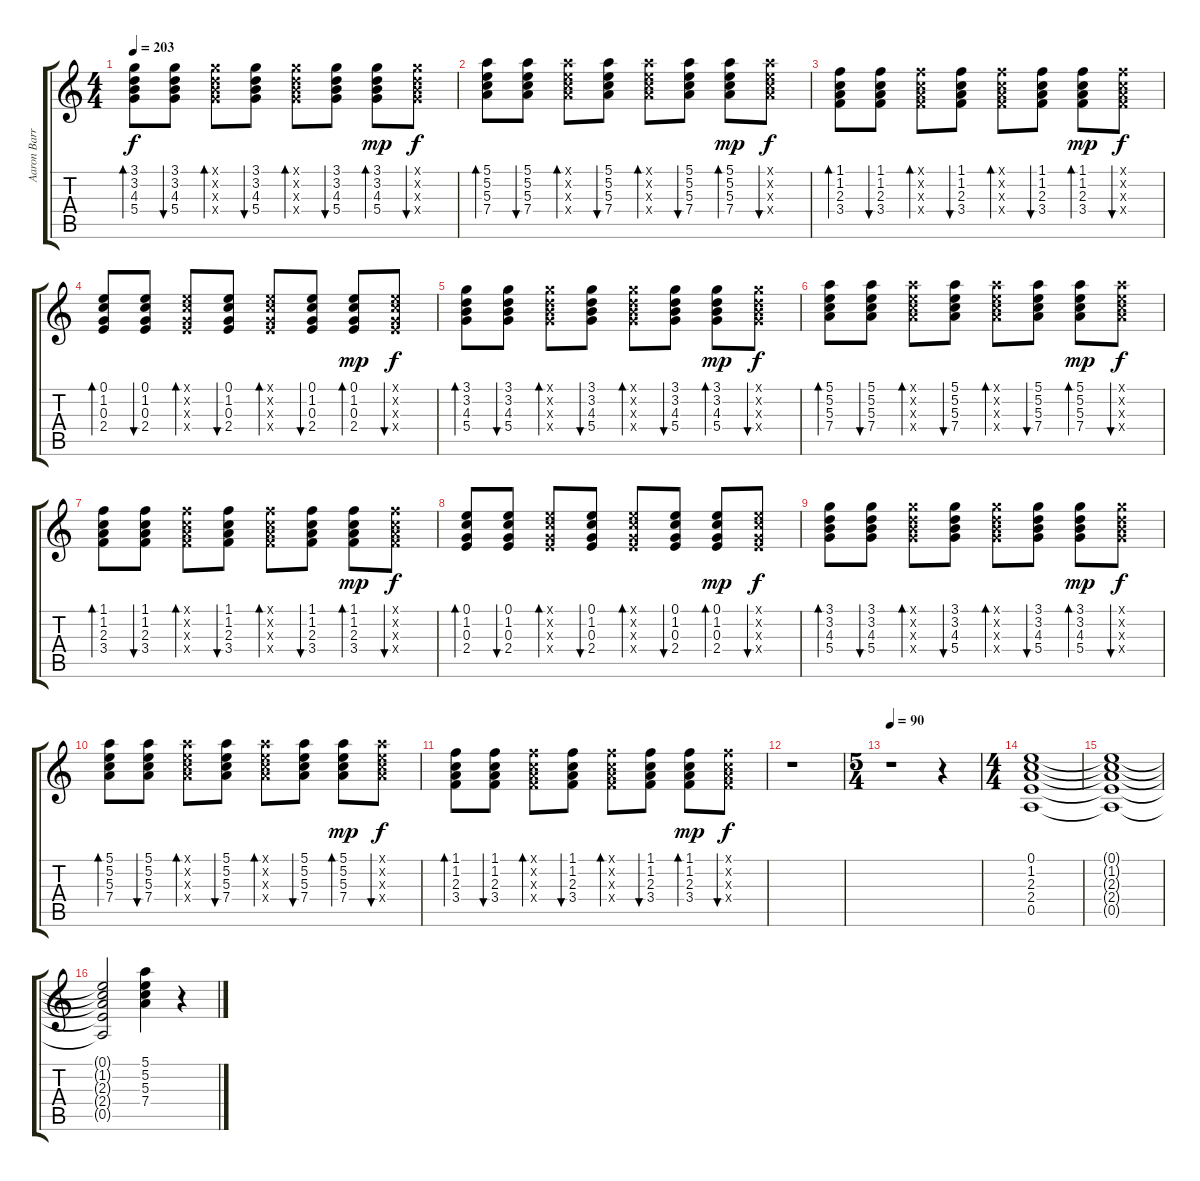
\track ("Aaron Barrett" "Aaron Barr") {instrument electricguitarclean}
\staff {score tabs}
\tuning (E4 B3 G3 D3 A2 E2) {hide}
\ts (4 4)
\tempo 203
\clef g2
\ks c
(3.1 3.2 4.3 5.4).8{bd 60 dy f} (3.1 3.2 4.3 5.4).8{bu 60} (3.1{x} 3.2{x} 4.3{x} 5.4{x}).8{bd 60} (3.1 3.2 4.3 5.4).8{bu 60} (3.1{x} 3.2{x} 4.3{x} 5.4{x}).8{bd 60} (3.1 3.2 4.3 5.4).8{bu 60} (3.1 3.2 4.3 5.4).8{bd 60 dy mp} (3.1{x} 3.2{x} 4.3{x} 5.4{x}).8{bu 60 dy f} |
(5.1 5.2 5.3 7.4).8{bd 60} (5.1 5.2 5.3 7.4).8{bu 60} (5.1{x} 5.2{x} 5.3{x} 7.4{x}).8{bd 60} (5.1 5.2 5.3 7.4).8{bu 60} (5.1{x} 5.2{x} 5.3{x} 7.4{x}).8{bd 60} (5.1 5.2 5.3 7.4).8{bu 60} (5.1 5.2 5.3 7.4).8{bd 60 dy mp} (5.1{x} 5.2{x} 5.3{x} 7.4{x}).8{bu 60 dy f} |
(1.1 1.2 2.3 3.4).8{bd 60} (1.1 1.2 2.3 3.4).8{bu 60} (1.1{x} 1.2{x} 2.3{x} 3.4{x}).8{bd 60} (1.1 1.2 2.3 3.4).8{bu 60} (1.1{x} 1.2{x} 2.3{x} 3.4{x}).8{bd 60} (1.1 1.2 2.3 3.4).8{bu 60} (1.1 1.2 2.3 3.4).8{bd 60 dy mp} (1.1{x} 1.2{x} 2.3{x} 3.4{x}).8{bu 60 dy f} |
(0.1 1.2 0.3 2.4).8{bd 60} (0.1 1.2 0.3 2.4).8{bu 60} (0.1{x} 1.2{x} 0.3{x} 2.4{x}).8{bd 60} (0.1 1.2 0.3 2.4).8{bu 60} (0.1{x} 1.2{x} 0.3{x} 2.4{x}).8{bd 60} (0.1 1.2 0.3 2.4).8{bu 60} (0.1 1.2 0.3 2.4).8{bd 60 dy mp} (0.1{x} 1.2{x} 0.3{x} 2.4{x}).8{bu 60 dy f} |
(3.1 3.2 4.3 5.4).8{bd 60} (3.1 3.2 4.3 5.4).8{bu 60} (3.1{x} 3.2{x} 4.3{x} 5.4{x}).8{bd 60} (3.1 3.2 4.3 5.4).8{bu 60} (3.1{x} 3.2{x} 4.3{x} 5.4{x}).8{bd 60} (3.1 3.2 4.3 5.4).8{bu 60} (3.1 3.2 4.3 5.4).8{bd 60 dy mp} (3.1{x} 3.2{x} 4.3{x} 5.4{x}).8{bu 60 dy f} |
(5.1 5.2 5.3 7.4).8{bd 60} (5.1 5.2 5.3 7.4).8{bu 60} (5.1{x} 5.2{x} 5.3{x} 7.4{x}).8{bd 60} (5.1 5.2 5.3 7.4).8{bu 60} (5.1{x} 5.2{x} 5.3{x} 7.4{x}).8{bd 60} (5.1 5.2 5.3 7.4).8{bu 60} (5.1 5.2 5.3 7.4).8{bd 60 dy mp} (5.1{x} 5.2{x} 5.3{x} 7.4{x}).8{bu 60 dy f} |
(1.1 1.2 2.3 3.4).8{bd 60} (1.1 1.2 2.3 3.4).8{bu 60} (1.1{x} 1.2{x} 2.3{x} 3.4{x}).8{bd 60} (1.1 1.2 2.3 3.4).8{bu 60} (1.1{x} 1.2{x} 2.3{x} 3.4{x}).8{bd 60} (1.1 1.2 2.3 3.4).8{bu 60} (1.1 1.2 2.3 3.4).8{bd 60 dy mp} (1.1{x} 1.2{x} 2.3{x} 3.4{x}).8{bu 60 dy f} |
(0.1 1.2 0.3 2.4).8{bd 60} (0.1 1.2 0.3 2.4).8{bu 60} (0.1{x} 1.2{x} 0.3{x} 2.4{x}).8{bd 60} (0.1 1.2 0.3 2.4).8{bu 60} (0.1{x} 1.2{x} 0.3{x} 2.4{x}).8{bd 60} (0.1 1.2 0.3 2.4).8{bu 60} (0.1 1.2 0.3 2.4).8{bd 60 dy mp} (0.1{x} 1.2{x} 0.3{x} 2.4{x}).8{bu 60 dy f} |
(3.1 3.2 4.3 5.4).8{bd 60} (3.1 3.2 4.3 5.4).8{bu 60} (3.1{x} 3.2{x} 4.3{x} 5.4{x}).8{bd 60} (3.1 3.2 4.3 5.4).8{bu 60} (3.1{x} 3.2{x} 4.3{x} 5.4{x}).8{bd 60} (3.1 3.2 4.3 5.4).8{bu 60} (3.1 3.2 4.3 5.4).8{bd 60 dy mp} (3.1{x} 3.2{x} 4.3{x} 5.4{x}).8{bu 60 dy f} |
(5.1 5.2 5.3 7.4).8{bd 60} (5.1 5.2 5.3 7.4).8{bu 60} (5.1{x} 5.2{x} 5.3{x} 7.4{x}).8{bd 60} (5.1 5.2 5.3 7.4).8{bu 60} (5.1{x} 5.2{x} 5.3{x} 7.4{x}).8{bd 60} (5.1 5.2 5.3 7.4).8{bu 60} (5.1 5.2 5.3 7.4).8{bd 60 dy mp} (5.1{x} 5.2{x} 5.3{x} 7.4{x}).8{bu 60 dy f} |
(1.1 1.2 2.3 3.4).8{bd 60} (1.1 1.2 2.3 3.4).8{bu 60} (1.1{x} 1.2{x} 2.3{x} 3.4{x}).8{bd 60} (1.1 1.2 2.3 3.4).8{bu 60} (1.1{x} 1.2{x} 2.3{x} 3.4{x}).8{bd 60} (1.1 1.2 2.3 3.4).8{bu 60} (1.1 1.2 2.3 3.4).8{bd 60 dy mp} (1.1{x} 1.2{x} 2.3{x} 3.4{x}).8{bu 60 dy f} |
r.1 |
\ts (5 4)
\tempo 90
r.1 r.4 |
\ts (4 4)
(0.1 1.2 2.3 2.4 0.5).1 |
(0.1{t} 1.2{t} 2.3{t} 2.4{t} 0.5{t}).1 |
(0.1{t} 1.2{t} 2.3{t} 2.4{t} 0.5{t}).2 (5.1 5.2 5.3 7.4).4 r.4
